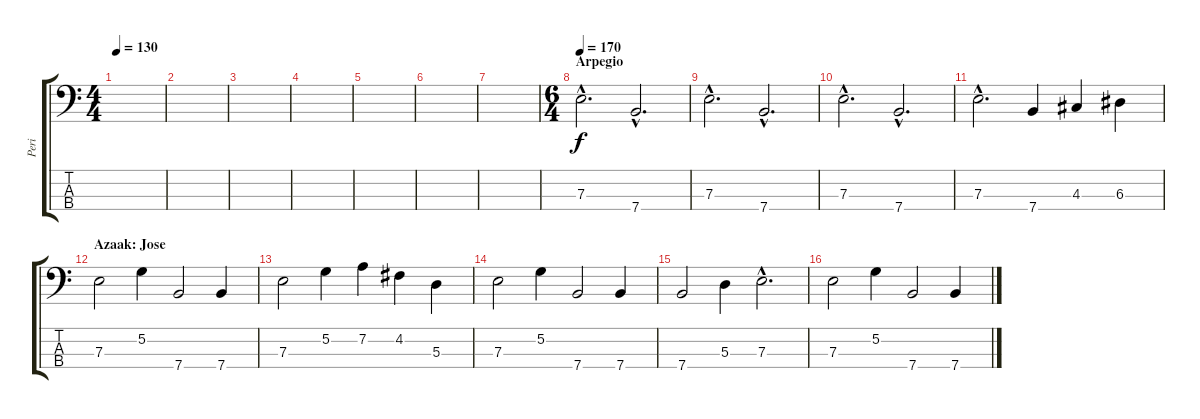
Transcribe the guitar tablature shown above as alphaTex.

\track ("Peri" "Peri") {instrument electricbassfinger}
\staff {score tabs}
\tuning (G2 D2 A1 E1) {hide}
\ts (4 4)
\tempo 130
\clef f4
\ks c
|
|
|
|
|
|
|
\ts (6 4)
\section ("" "Arpegio")
\tempo 170
7.3{hac}.2{d} 7.4{hac}.2{d} |
7.3{hac}.2{d} 7.4{hac}.2{d} |
7.3{hac}.2{d} 7.4{hac}.2{d} |
7.3{hac}.2{d} 7.4.4 4.3.4 6.3.4 |
\section ("" "Azaak: Jose")
7.3.2 5.2.4 7.4.2 7.4.4 |
7.3.2 5.2.4 7.2.4 4.2.4 5.3.4 |
7.3.2 5.2.4 7.4.2 7.4.4 |
7.4.2 5.3.4 7.3{hac}.2{d} |
7.3.2 5.2.4 7.4.2 7.4.4
